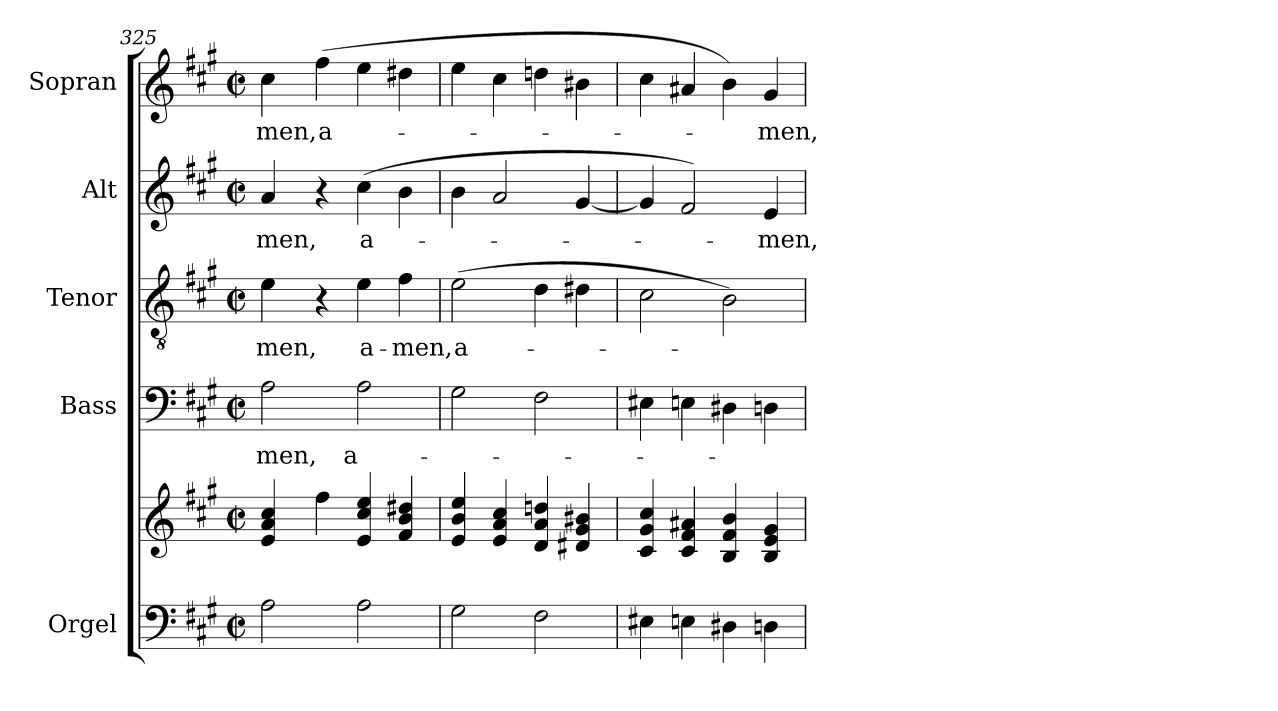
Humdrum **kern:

**kern	**kern	**kern	**text	**kern	**text	**kern	**text	**kern	**text
*part5	*part5	*part4	*part4	*part3	*part3	*part2	*part2	*part1	*part1
*staff6	*staff5	*staff4	*staff4	*staff3	*staff3	*staff2	*staff2	*staff1	*staff1
*I"Orgel	*	*I"Bass	*	*I"Tenor	*	*I"Alt	*	*I"Sopran	*
*I'Org.	*	*I'B.	*	*I'T.	*	*I'A.	*	*I'S.	*
*clefF4	*clefG2	*clefF4	*	*clefGv2	*	*clefG2	*	*clefG2	*
*k[f#c#g#]	*k[f#c#g#]	*k[f#c#g#]	*	*k[f#c#g#]	*	*k[f#c#g#]	*	*k[f#c#g#]	*
*A:	*A:	*A:	*	*A:	*	*A:	*	*A:	*
*M2/2	*M2/2	*M2/2	*	*M2/2	*	*M2/2	*	*M2/2	*
*met(c|)	*met(c|)	*met(c|)	*	*met(c|)	*	*met(c|)	*	*met(c|)	*
=325	=325	=325	=325	=325	=325	=325	=325	=325	=325
!	!	!	!LO:LY:b	!	!LO:LY:b	!	!LO:LY:b	!	!LO:LY:b
2A\	4e/ 4a/ 4cc#/	2A\	-men,	4e\	-men,	4a/	-men,	4cc#\	-men,
!	!	!	!	!	!	!	!	!	!LO:LY:b
.	4ff#\	.	.	4r	.	4r	.	(>4ff#\	a-
!	!	!	!LO:LY:b	!	!LO:LY:b	!	!LO:LY:b	!	!
2A\	4e/ 4cc#/ 4ee/	2A\	a-	4e\	a-	(>4cc#\	a-	4ee\	.
!	!	!	!	!	!LO:LY:b	!	!	!	!
.	4f#/ 4b/ 4dd#X/	.	.	4f#\	-men,	4b\	.	4dd#X\	.
!!LO:LB:g=z
=326	=326	=326	=326	=326	=326	=326	=326	=326	=326
!	!	!	!	!	!LO:LY:b	!	!	!	!
2G#\	4e/ 4b/ 4ee/	2G#\	.	(>2e\	a-	4b\	.	4ee\	.
.	4e/ 4a/ 4cc#/	.	.	.	.	2a/	.	4cc#\	.
2F#\	4d/ 4a/ 4ddn/	2F#\	.	4d\	.	.	.	4ddn\	.
.	4d#X/ 4g#/ 4b#X/	.	.	4d#X\	.	[4g#/	.	4b#X\	.
=327	=327	=327	=327	=327	=327	=327	=327	=327	=327
4E#X\	4c#/ 4g#/ 4cc#/	4E#X\	.	2c#\	.	4g#/]	.	4cc#\	.
4En\	4c#/ 4f#/ 4a#X/	4En\	.	.	.	2f#/)	.	4a#X/	.
4D#X\	4B/ 4f#/ 4b/	4D#X\	.	2B\)	.	.	.	4b\)	.
!	!	!	!	!	!	!	!LO:LY:b	!	!LO:LY:b
4Dn\	4B/ 4e/ 4g#/	4Dn\	.	.	.	4e/	-men,	4g#/	-men,
=	=	=	=	=	=	=	=	=	=
*-	*-	*-	*-	*-	*-	*-	*-	*-	*-
